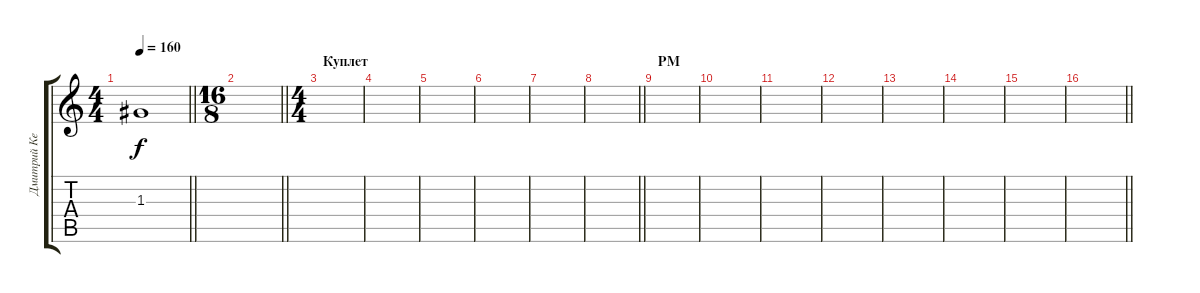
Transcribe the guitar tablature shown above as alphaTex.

\track ("Дмитрий Кежватов" "Дмитрий Ке") {instrument distortionguitar}
\staff {score tabs}
\tuning (E4 B3 G3 D3 A2 E2) {hide}
\ts (4 4)
\tempo 160
\clef g2
\barLineRight lightlight
\ks c
1.3.1{dy f} |
\ts (16 8)
\barLineRight lightlight
|
\ts (4 4)
\section ("" "Куплет")
|
|
|
|
|
\barLineRight lightlight
|
\section ("" "PM")
|
|
|
|
|
|
|
\barLineRight lightlight
